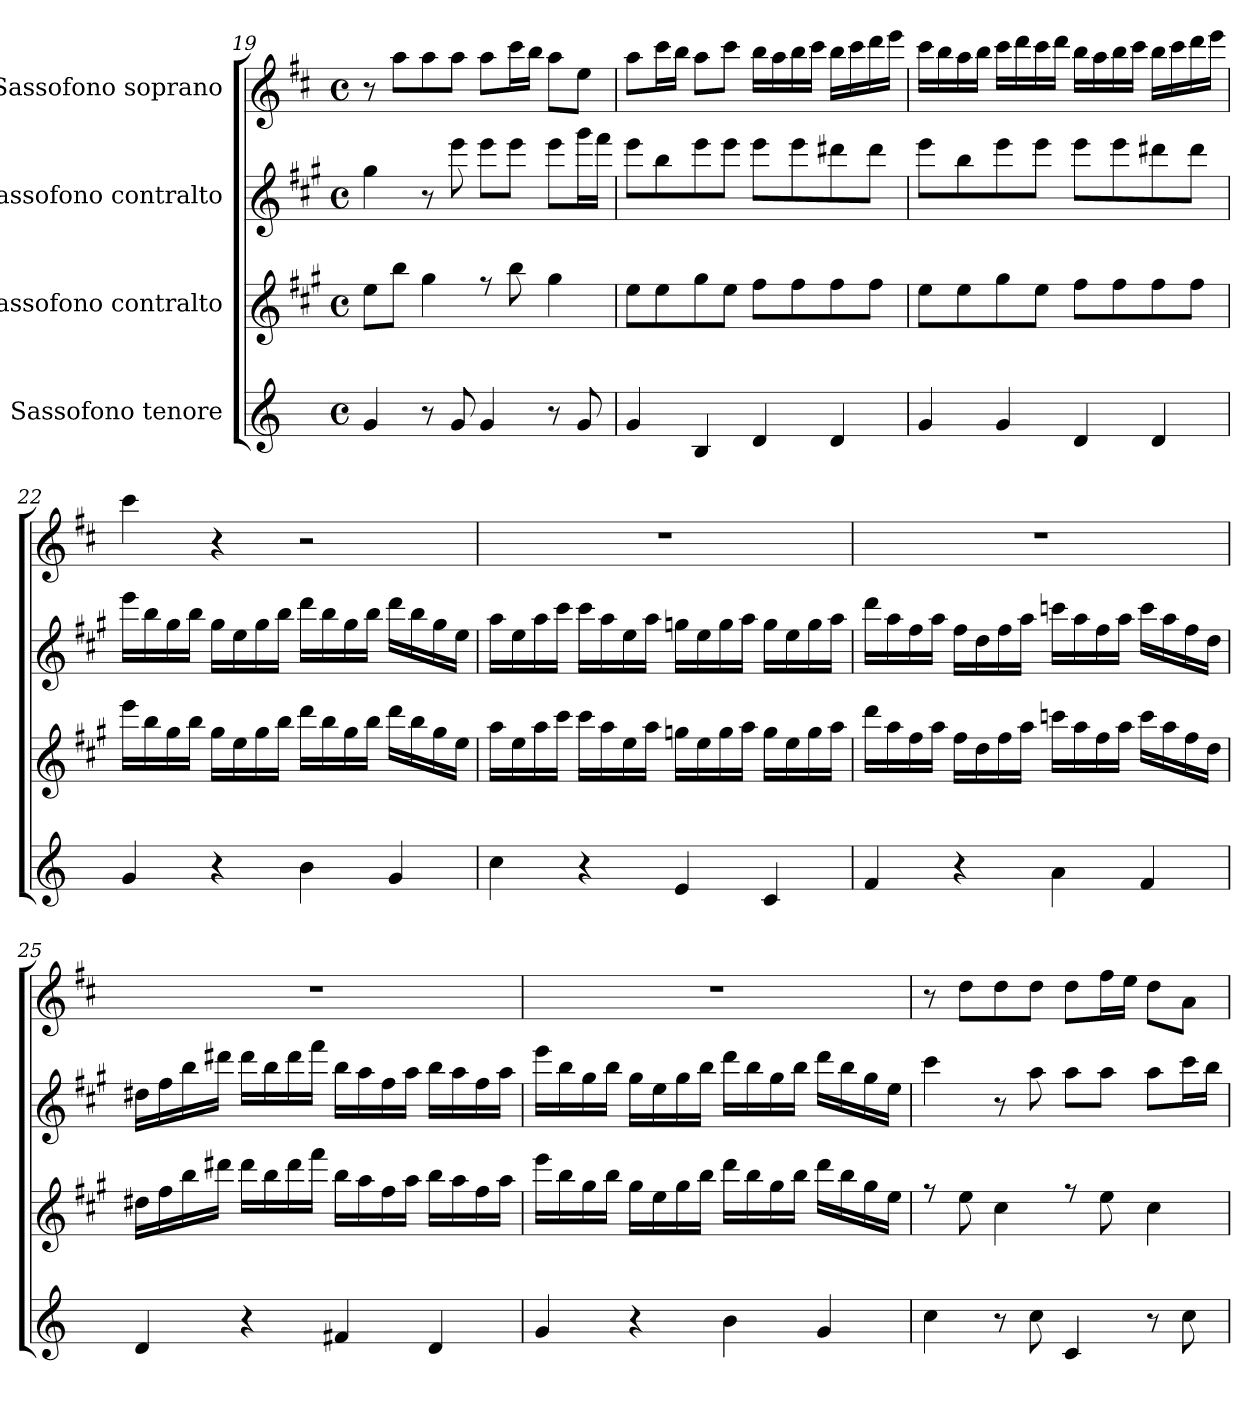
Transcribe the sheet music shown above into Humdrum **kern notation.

**kern	**kern	**kern	**kern
*part4	*part3	*part2	*part1
*staff4	*staff3	*staff2	*staff1
*I"Sassofono tenore	*I"Sassofono contralto	*I"Sassofono contralto	*I"Sassofono soprano
*clefG2	*clefG2	*clefG2	*clefG2
*ITrd8c14	*ITrd5c9	*ITrd5c9	*ITrd1c2
*k[]	*k[]	*k[]	*k[]
*M4/4	*M4/4	*M4/4	*M4/4
*met(c)	*met(c)	*met(c)	*met(c)
=19	=19	=19	=19
*	*^	*	*
4G/	1ryy	8g\L	4b\	8r
.	.	8dd\J	.	8gg\L
8r	.	4b\	8r	8gg\
8G/	.	.	8gg\	8gg\J
4G/	.	8rff	8gg\L	8gg\L
.	.	8dd\	8gg\J	16bb\L
.	.	.	.	16aa\JJ
8r	.	4b\	8gg\L	8gg\L
8G/	.	.	16bb\L	8dd\J
.	.	.	16aa\JJ	.
*	*v	*v	*	*
!!LO:LB:g=z
=20	=20	=20	=20
4G/	8g\L	8gg\L	8gg\L
.	8g\	8dd\	16bb\L
.	.	.	16aa\JJ
4BB/	8b\	8gg\	8gg\L
.	8g\J	8gg\J	8bb\J
4D/	8a\L	8gg\L	16aa\LL
.	.	.	16gg\
.	8a\	8gg\	16aa\
.	.	.	16bb\JJ
4D/	8a\	8ff#X\	16aa\LL
.	.	.	16bb\
.	8a\J	8ff#\J	16ccc\
.	.	.	16ddd\JJ
=21	=21	=21	=21
4G/	8g\L	8gg\L	16bb\LL
.	.	.	16aa\
.	8g\	8dd\	16gg\
.	.	.	16aa\JJ
4G/	8b\	8gg\	16bb\LL
.	.	.	16ccc\
.	8g\J	8gg\J	16bb\
.	.	.	16ccc\JJ
4D/	8a\L	8gg\L	16aa\LL
.	.	.	16gg\
.	8a\	8gg\	16aa\
.	.	.	16bb\JJ
4D/	8a\	8ff#X\	16aa\LL
.	.	.	16bb\
.	8a\J	8ff#\J	16ccc\
.	.	.	16ddd\JJ
!!LO:PB:g=z
=22	=22	=22	=22
4G/	16gg\LL	16gg\LL	4bb\
.	16dd\	16dd\	.
.	16b\	16b\	.
.	16dd\JJ	16dd\JJ	.
4r	16b\LL	16b\LL	4r
.	16g\	16g\	.
.	16b\	16b\	.
.	16dd\JJ	16dd\JJ	.
4B\	16ff\LL	16ff\LL	2r
.	16dd\	16dd\	.
.	16b\	16b\	.
.	16dd\JJ	16dd\JJ	.
4G/	16ff\LL	16ff\LL	.
.	16dd\	16dd\	.
.	16b\	16b\	.
.	16g\JJ	16g\JJ	.
=23	=23	=23	=23
4c\	16cc\LL	16cc\LL	1r
.	16g\	16g\	.
.	16cc\	16cc\	.
.	16ee\JJ	16ee\JJ	.
4r	16ee\LL	16ee\LL	.
.	16cc\	16cc\	.
.	16g\	16g\	.
.	16cc\JJ	16cc\JJ	.
4E/	16b-X\LL	16b-X\LL	.
.	16g\	16g\	.
.	16b-\	16b-\	.
.	16cc\JJ	16cc\JJ	.
4C/	16b-\LL	16b-\LL	.
.	16g\	16g\	.
.	16b-\	16b-\	.
.	16cc\JJ	16cc\JJ	.
!!LO:LB:g=z
=24	=24	=24	=24
4F/	16ff\LL	16ff\LL	1r
.	16cc\	16cc\	.
.	16a\	16a\	.
.	16cc\JJ	16cc\JJ	.
4r	16a\LL	16a\LL	.
.	16f\	16f\	.
.	16a\	16a\	.
.	16cc\JJ	16cc\JJ	.
4A\	16ee-X\LL	16ee-X\LL	.
.	16cc\	16cc\	.
.	16a\	16a\	.
.	16cc\JJ	16cc\JJ	.
4F/	16ee-\LL	16ee-\LL	.
.	16cc\	16cc\	.
.	16a\	16a\	.
.	16f\JJ	16f\JJ	.
=25	=25	=25	=25
4D/	16f#X\LL	16f#X\LL	1r
.	16a\	16a\	.
.	16dd\	16dd\	.
.	16ff#X\JJ	16ff#X\JJ	.
4r	16ff#\LL	16ff#\LL	.
.	16dd\	16dd\	.
.	16ff#\	16ff#\	.
.	16aa\JJ	16aa\JJ	.
4F#X/	16dd\LL	16dd\LL	.
.	16cc\	16cc\	.
.	16a\	16a\	.
.	16cc\JJ	16cc\JJ	.
4D/	16dd\LL	16dd\LL	.
.	16cc\	16cc\	.
.	16a\	16a\	.
.	16cc\JJ	16cc\JJ	.
!!LO:LB:g=z
=26	=26	=26	=26
4G/	16gg\LL	16gg\LL	1r
.	16dd\	16dd\	.
.	16b\	16b\	.
.	16dd\JJ	16dd\JJ	.
4r	16b\LL	16b\LL	.
.	16g\	16g\	.
.	16b\	16b\	.
.	16dd\JJ	16dd\JJ	.
4B\	16ff\LL	16ff\LL	.
.	16dd\	16dd\	.
.	16b\	16b\	.
.	16dd\JJ	16dd\JJ	.
4G/	16ff\LL	16ff\LL	.
.	16dd\	16dd\	.
.	16b\	16b\	.
.	16g\JJ	16g\JJ	.
=27	=27	=27	=27
*	*^	*	*
4c\	1ryy	8rff	4ee\	8r
.	.	8g\	.	8cc\L
8r	.	4e\	8r	8cc\
8c\	.	.	8cc\	8cc\J
4C/	.	8rff	8cc\L	8cc\L
.	.	8g\	8cc\J	16ee\L
.	.	.	.	16dd\JJ
8r	.	4e\	8cc\L	8cc\L
8c\	.	.	16ee\L	8g\J
.	.	.	16dd\JJ	.
*	*v	*v	*	*
=	=	=	=
*-	*-	*-	*-
